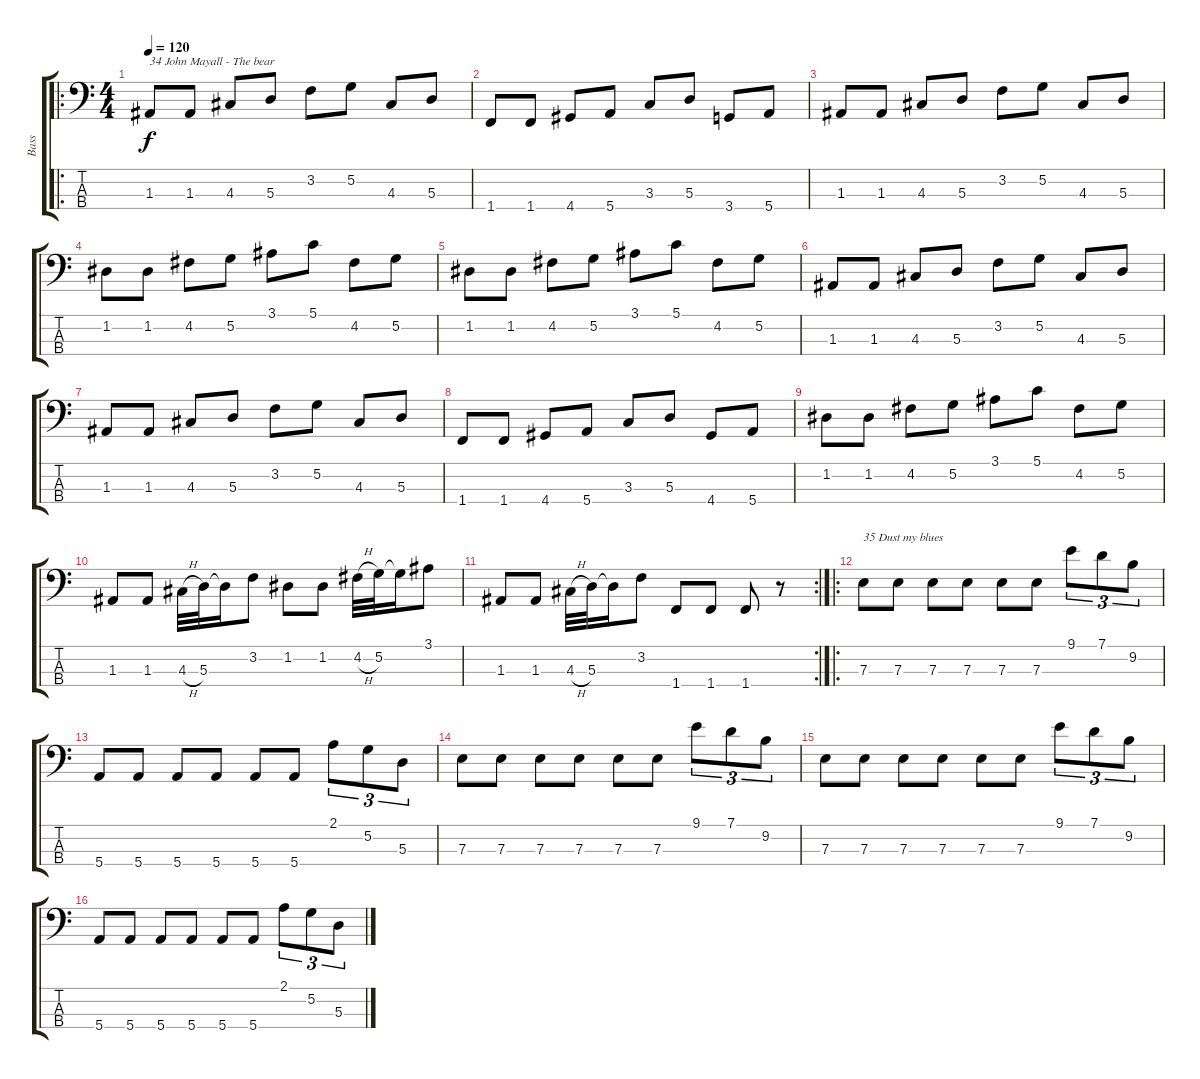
\track ("Bass" "Bass") {instrument electricbassfinger}
\staff {score tabs}
\tuning (G2 D2 A1 E1) {hide}
\ro
\ts (4 4)
\tempo 120
\clef f4
\ks c
1.3.8{txt "34 John Mayall - The bear" dy f} 1.3.8 4.3.8 5.3.8 3.2.8 5.2.8 4.3.8 5.3.8 |
1.4.8 1.4.8 4.4.8 5.4.8 3.3.8 5.3.8 3.4.8 5.4.8 |
1.3.8 1.3.8 4.3.8 5.3.8 3.2.8 5.2.8 4.3.8 5.3.8 |
1.2.8 1.2.8 4.2.8 5.2.8 3.1.8 5.1.8 4.2.8 5.2.8 |
1.2.8 1.2.8 4.2.8 5.2.8 3.1.8 5.1.8 4.2.8 5.2.8 |
1.3.8 1.3.8 4.3.8 5.3.8 3.2.8 5.2.8 4.3.8 5.3.8 |
1.3.8 1.3.8 4.3.8 5.3.8 3.2.8 5.2.8 4.3.8 5.3.8 |
1.4.8 1.4.8 4.4.8 5.4.8 3.3.8 5.3.8 4.4.8 5.4.8 |
1.2.8 1.2.8 4.2.8 5.2.8 3.1.8 5.1.8 4.2.8 5.2.8 |
1.3.8 1.3.8 4.3{h}.32 5.3.32 5.3{t}.16 3.2.8 1.2.8 1.2.8 4.2{h}.32 5.2.32 5.2{t}.16 3.1.8 |
\rc 2
1.3.8 1.3.8 4.3{h}.32 5.3.32 5.3{t}.16 3.2.8 1.4.8 1.4.8 1.4.8 r.8 |
\ro
7.3.8{txt "35 Dust my blues"} 7.3.8 7.3.8 7.3.8 7.3.8 7.3.8 9.1.8{tu (3 2)} 7.1.8{tu (3 2)} 9.2.8{tu (3 2)} |
5.4.8 5.4.8 5.4.8 5.4.8 5.4.8 5.4.8 2.1.8{tu (3 2)} 5.2.8{tu (3 2)} 5.3.8{tu (3 2)} |
7.3.8 7.3.8 7.3.8 7.3.8 7.3.8 7.3.8 9.1.8{tu (3 2)} 7.1.8{tu (3 2)} 9.2.8{tu (3 2)} |
7.3.8 7.3.8 7.3.8 7.3.8 7.3.8 7.3.8 9.1.8{tu (3 2)} 7.1.8{tu (3 2)} 9.2.8{tu (3 2)} |
5.4.8 5.4.8 5.4.8 5.4.8 5.4.8 5.4.8 2.1.8{tu (3 2)} 5.2.8{tu (3 2)} 5.3.8{tu (3 2)}
